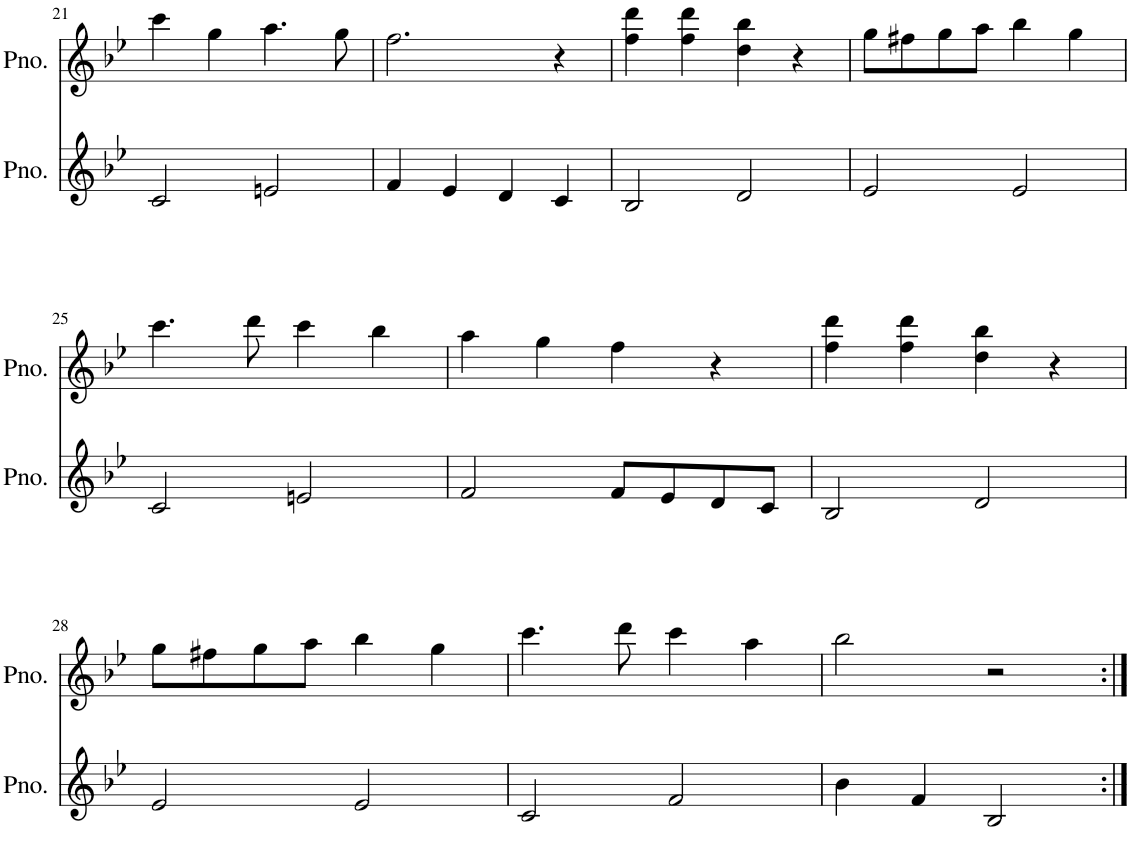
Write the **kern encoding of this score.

**kern	**kern
*part2	*part1
*staff2	*staff1
*I"ピアノ	*I"ピアノ
!!LO:PB:g=z
*clefG2	*clefG2
*k[b-e-]	*k[b-e-]
*M2/2	*M2/2
*met(c|)	*met(c|)
=21	=21
2c/	4ccc\
.	4gg\
2en/	4.aa\
.	8gg\
=22	=22
4f/	2.ff\
4e-/	.
4d/	.
4c/	4r
=23	=23
2B-/	4ff\ 4ddd\
.	4ff\ 4ddd\
2d/	4dd\ 4bb-\
.	4r
=24	=24
2e-/	8gg\L
.	8ff#X\
.	8gg\
.	8aa\J
2e-/	4bb-\
.	4gg\
!!LO:LB:g=z
=25	=25
2c/	4.ccc\
.	8ddd\
2en/	4ccc\
.	4bb-\
=26	=26
2f/	4aa\
.	4gg\
8f/L	4ff\
8e-/	.
8d/	4r
8c/J	.
=27	=27
2B-/	4ff\ 4ddd\
.	4ff\ 4ddd\
2d/	4dd\ 4bb-\
.	4r
!!LO:LB:g=z
=28	=28
2e-/	8gg\L
.	8ff#X\
.	8gg\
.	8aa\J
2e-/	4bb-\
.	4gg\
=29	=29
2c/	4.ccc\
.	8ddd\
2f/	4ccc\
.	4aa\
=30	=30
4b-\	2bb-\
4f/	.
2B-/	2r
=:|!	=:|!
*-	*-
